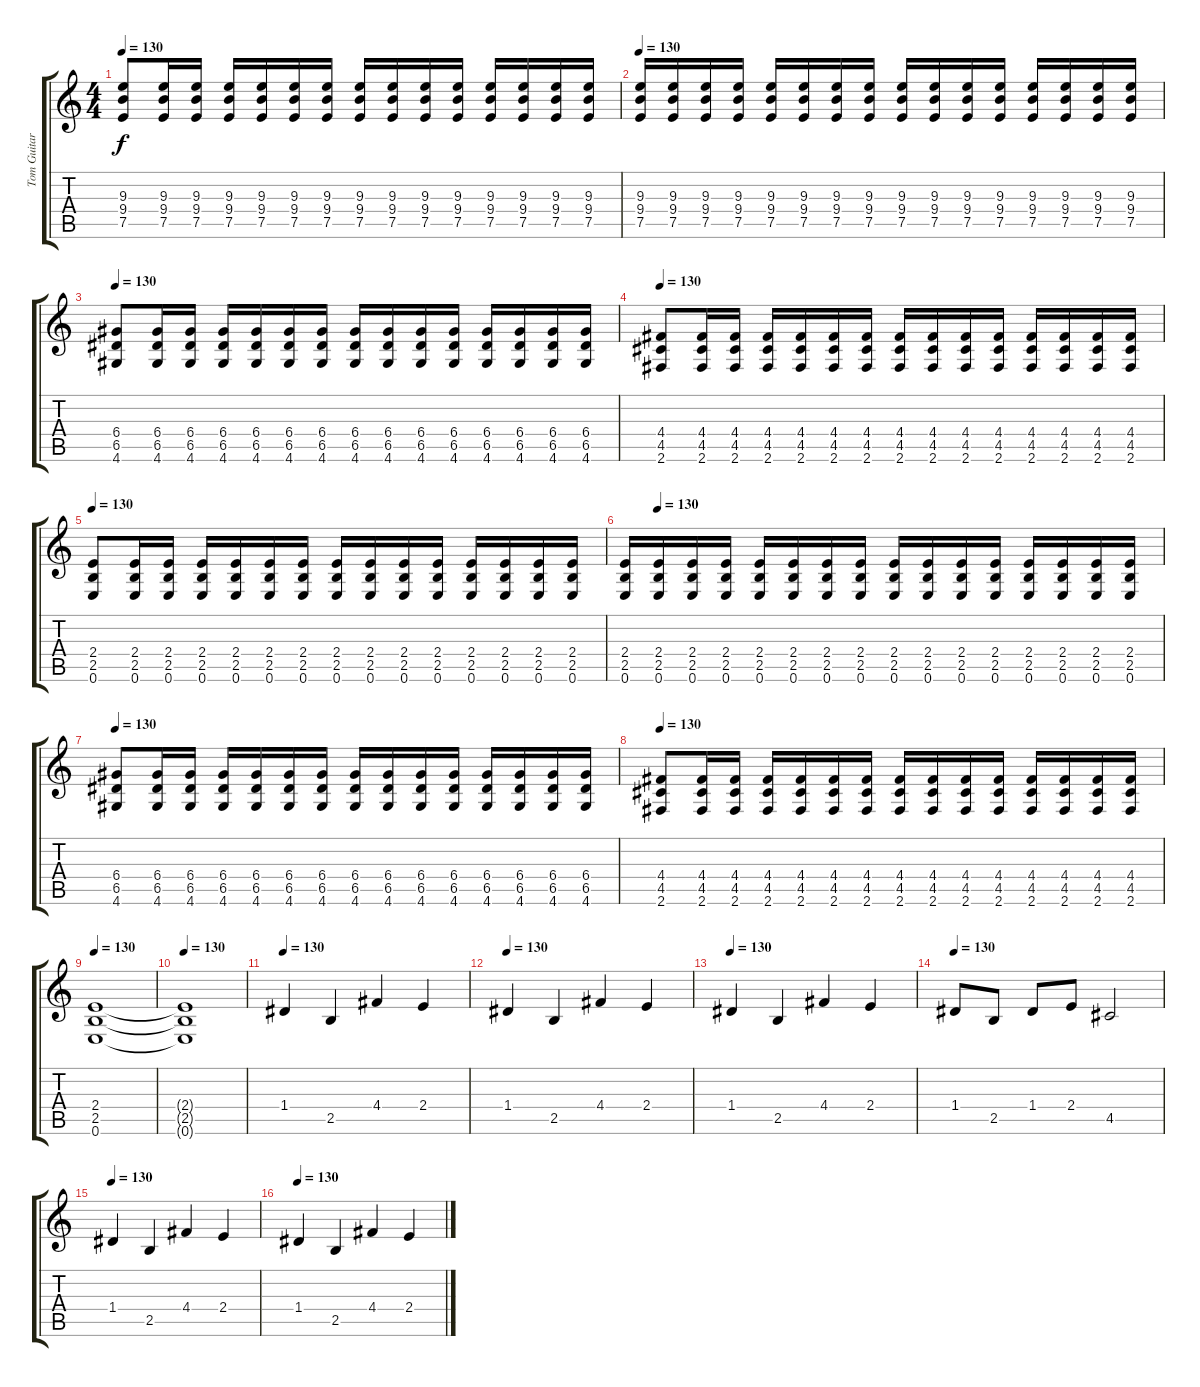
\track ("Tom Guitar 1" "Tom Guitar") {instrument distortionguitar}
\staff {score tabs}
\tuning (E4 B3 G3 D3 A2 E2) {hide}
\ts (4 4)
\tempo 130
\clef g2
\ks c
(9.3 9.4 7.5).8{dy f} (9.3 9.4 7.5).16 (9.3 9.4 7.5).16 (9.3 9.4 7.5).16 (9.3 9.4 7.5).16 (9.3 9.4 7.5).16 (9.3 9.4 7.5).16 (9.3 9.4 7.5).16 (9.3 9.4 7.5).16 (9.3 9.4 7.5).16 (9.3 9.4 7.5).16 (9.3 9.4 7.5).16 (9.3 9.4 7.5).16 (9.3 9.4 7.5).16 (9.3 9.4 7.5).16 |
\tempo 130
(9.3 9.4 7.5).16 (9.3 9.4 7.5).16 (9.3 9.4 7.5).16 (9.3 9.4 7.5).16 (9.3 9.4 7.5).16 (9.3 9.4 7.5).16 (9.3 9.4 7.5).16 (9.3 9.4 7.5).16 (9.3 9.4 7.5).16 (9.3 9.4 7.5).16 (9.3 9.4 7.5).16 (9.3 9.4 7.5).16 (9.3 9.4 7.5).16 (9.3 9.4 7.5).16 (9.3 9.4 7.5).16 (9.3 9.4 7.5).16 |
\tempo 130
(6.4 6.5 4.6).8 (6.4 6.5 4.6).16 (6.4 6.5 4.6).16 (6.4 6.5 4.6).16 (6.4 6.5 4.6).16 (6.4 6.5 4.6).16 (6.4 6.5 4.6).16 (6.4 6.5 4.6).16 (6.4 6.5 4.6).16 (6.4 6.5 4.6).16 (6.4 6.5 4.6).16 (6.4 6.5 4.6).16 (6.4 6.5 4.6).16 (6.4 6.5 4.6).16 (6.4 6.5 4.6).16 |
\tempo 130
(4.4 4.5 2.6).8 (4.4 4.5 2.6).16 (4.4 4.5 2.6).16 (4.4 4.5 2.6).16 (4.4 4.5 2.6).16 (4.4 4.5 2.6).16 (4.4 4.5 2.6).16 (4.4 4.5 2.6).16 (4.4 4.5 2.6).16 (4.4 4.5 2.6).16 (4.4 4.5 2.6).16 (4.4 4.5 2.6).16 (4.4 4.5 2.6).16 (4.4 4.5 2.6).16 (4.4 4.5 2.6).16 |
\tempo 130
(2.4 2.5 0.6).8 (2.4 2.5 0.6).16 (2.4 2.5 0.6).16 (2.4 2.5 0.6).16 (2.4 2.5 0.6).16 (2.4 2.5 0.6).16 (2.4 2.5 0.6).16 (2.4 2.5 0.6).16 (2.4 2.5 0.6).16 (2.4 2.5 0.6).16 (2.4 2.5 0.6).16 (2.4 2.5 0.6).16 (2.4 2.5 0.6).16 (2.4 2.5 0.6).16 (2.4 2.5 0.6).16 |
\tempo (130 0.0625)
(2.4 2.5 0.6).16 (2.4 2.5 0.6).16 (2.4 2.5 0.6).16 (2.4 2.5 0.6).16 (2.4 2.5 0.6).16 (2.4 2.5 0.6).16 (2.4 2.5 0.6).16 (2.4 2.5 0.6).16 (2.4 2.5 0.6).16 (2.4 2.5 0.6).16 (2.4 2.5 0.6).16 (2.4 2.5 0.6).16 (2.4 2.5 0.6).16 (2.4 2.5 0.6).16 (2.4 2.5 0.6).16 (2.4 2.5 0.6).16 |
\tempo 130
(6.4 6.5 4.6).8 (6.4 6.5 4.6).16 (6.4 6.5 4.6).16 (6.4 6.5 4.6).16 (6.4 6.5 4.6).16 (6.4 6.5 4.6).16 (6.4 6.5 4.6).16 (6.4 6.5 4.6).16 (6.4 6.5 4.6).16 (6.4 6.5 4.6).16 (6.4 6.5 4.6).16 (6.4 6.5 4.6).16 (6.4 6.5 4.6).16 (6.4 6.5 4.6).16 (6.4 6.5 4.6).16 |
\tempo 130
(4.4 4.5 2.6).8 (4.4 4.5 2.6).16 (4.4 4.5 2.6).16 (4.4 4.5 2.6).16 (4.4 4.5 2.6).16 (4.4 4.5 2.6).16 (4.4 4.5 2.6).16 (4.4 4.5 2.6).16 (4.4 4.5 2.6).16 (4.4 4.5 2.6).16 (4.4 4.5 2.6).16 (4.4 4.5 2.6).16 (4.4 4.5 2.6).16 (4.4 4.5 2.6).16 (4.4 4.5 2.6).16 |
\tempo 130
(2.4 2.5 0.6).1{volume 8} |
\tempo 130
(2.4{t} 2.5{t} 0.6{t}).1 |
\tempo 130
1.4.4{volume 14} 2.5.4 4.4.4 2.4.4 |
\tempo 130
1.4.4{volume 14} 2.5.4 4.4.4 2.4.4 |
\tempo 130
1.4.4{volume 14} 2.5.4 4.4.4 2.4.4 |
\tempo 130
1.4.8 2.5.8 1.4.8 2.4.8 4.5.2 |
\tempo 130
1.4.4{volume 14} 2.5.4 4.4.4 2.4.4 |
\tempo 130
1.4.4{volume 14} 2.5.4 4.4.4 2.4.4
